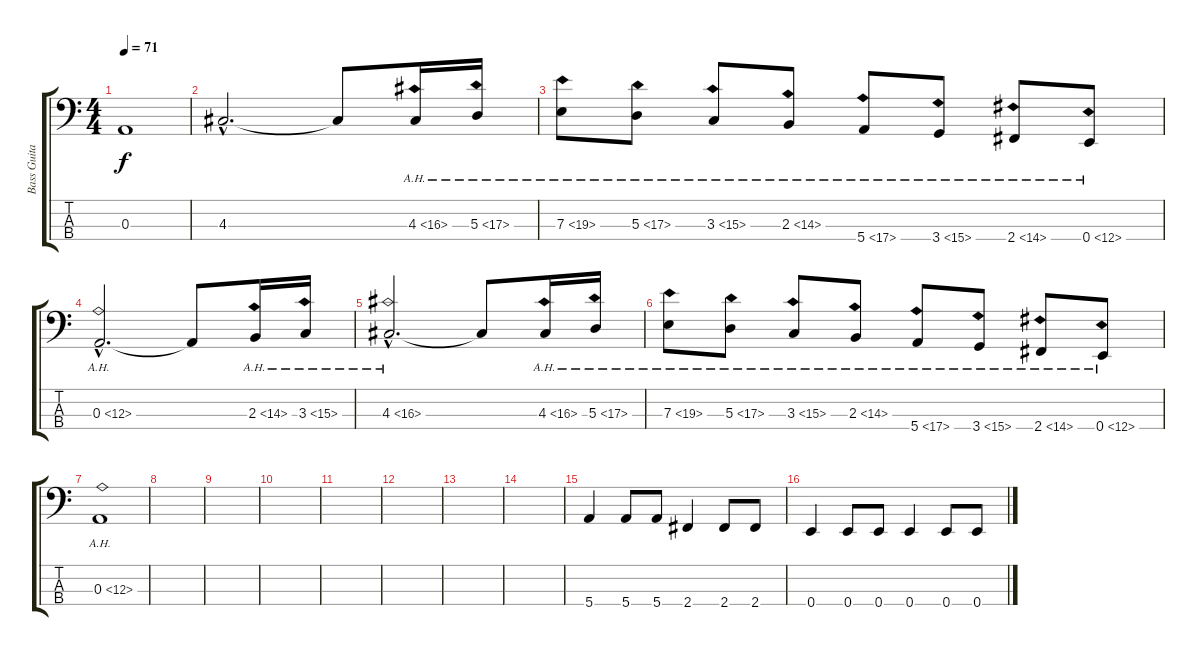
\track ("Bass Guitar" "Bass Guita") {instrument electricbassfinger}
\staff {score tabs}
\tuning (G2 D2 A1 E1) {hide}
\ts (4 4)
\tempo 71
\clef f4
\ks c
0.3.1{dy f instrument electricbassfinger} |
4.3{hac}.2{d} 4.3{t}.8 4.3{ah 12}.16 5.3{ah 12}.16 |
7.3{ah 12}.8 5.3{ah 12}.8 3.3{ah 12}.8 2.3{ah 12}.8 5.4{ah 12}.8 3.4{ah 12}.8 2.4{ah 12}.8 0.4{ah 12}.8 |
0.3{ah 12 hac}.2{d} 0.3{t}.8 2.3{ah 12}.16 3.3{ah 12}.16 |
4.3{ah 12 hac}.2{d} 4.3{t}.8 4.3{ah 12}.16 5.3{ah 12}.16 |
7.3{ah 12}.8 5.3{ah 12}.8 3.3{ah 12}.8 2.3{ah 12}.8 5.4{ah 12}.8 3.4{ah 12}.8 2.4{ah 12}.8 0.4{ah 12}.8 |
0.3{ah 12}.1 |
|
|
|
|
|
|
|
5.4.4 5.4.8 5.4.8 2.4.4 2.4.8 2.4.8 |
0.4.4 0.4.8 0.4.8 0.4.4 0.4.8 0.4.8
